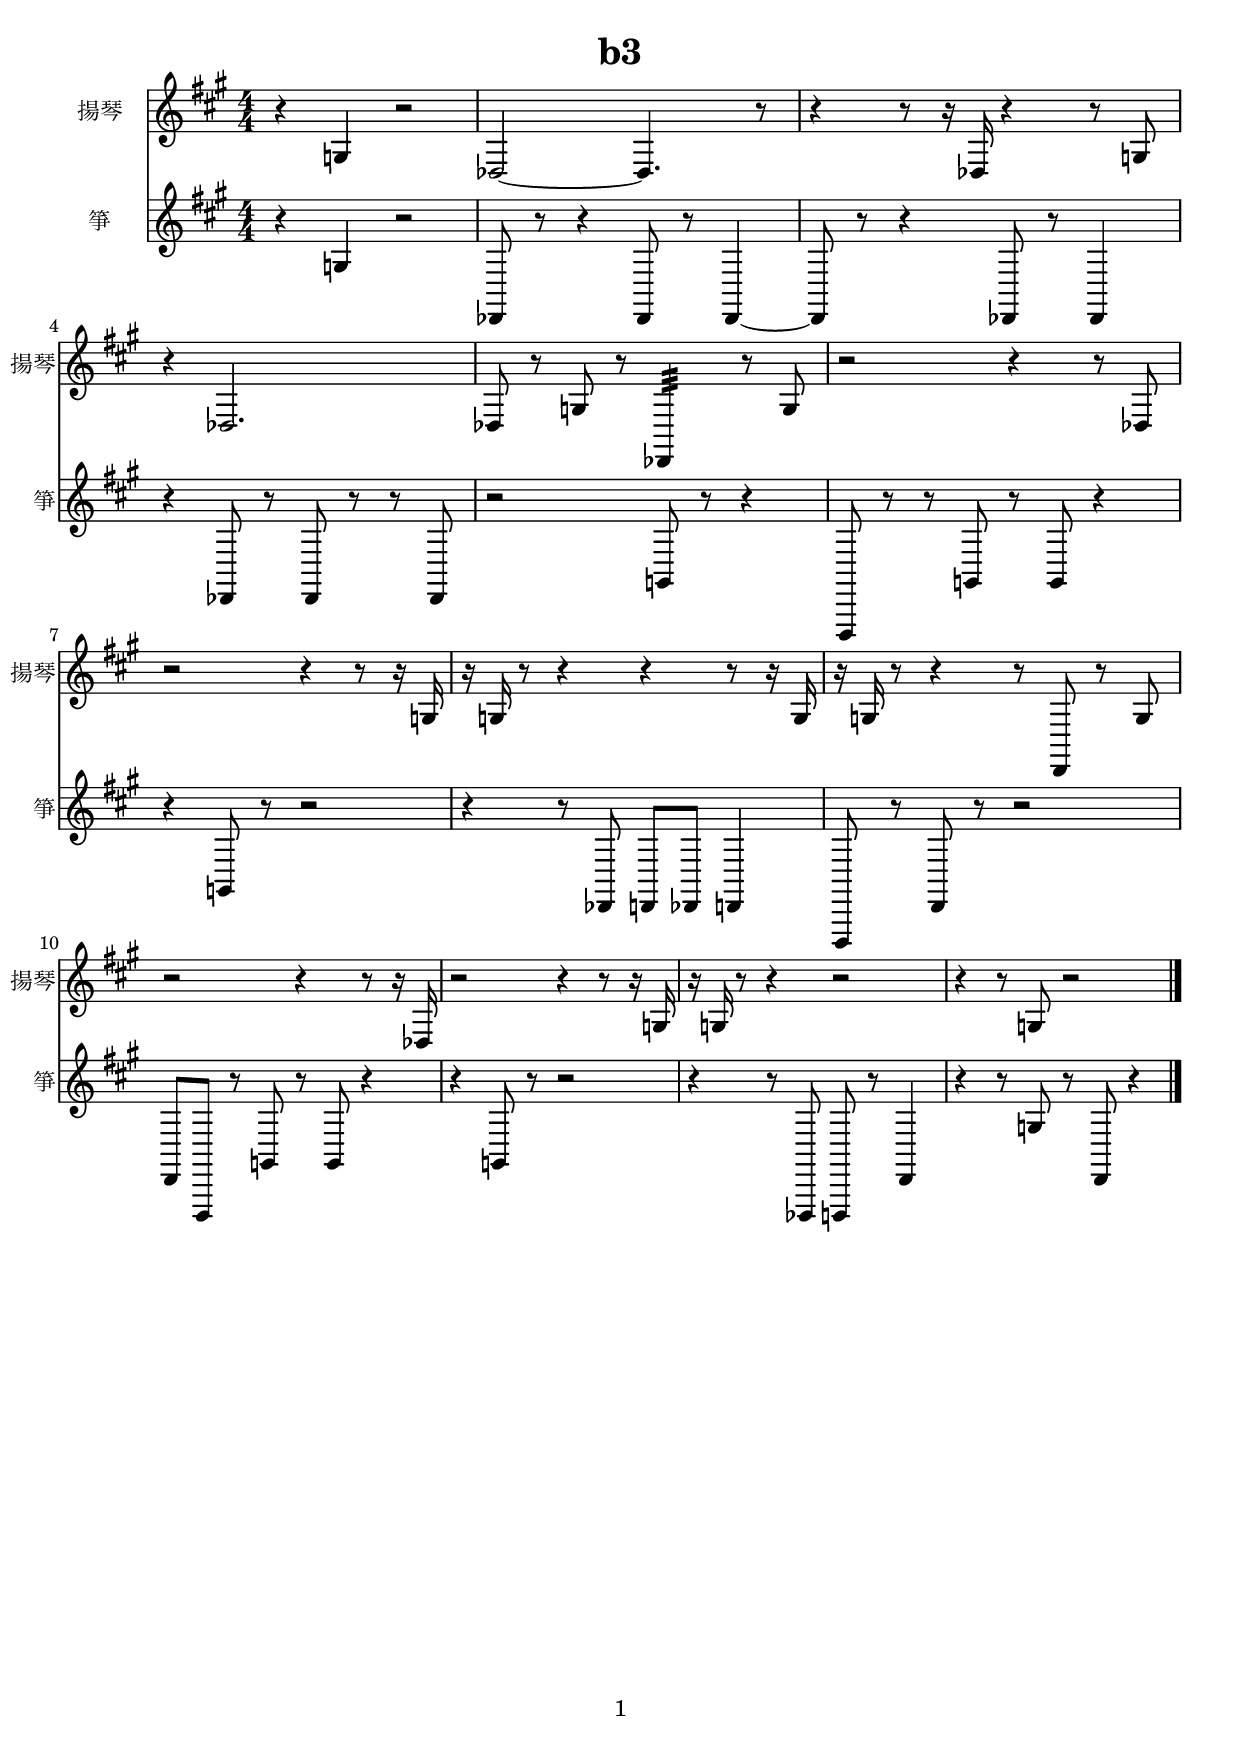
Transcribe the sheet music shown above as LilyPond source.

\version "2.14.2"
\language "english"
\pointAndClickOff
\header { title = "b3" tagline = "" }

\paper {
print-page-number = ##t
print-first-page-number = ##t
oddHeaderMarkup = \markup \null
evenHeaderMarkup = \markup \null
oddFooterMarkup = \markup {
\fill-line {
    \on-the-fly #print-page-number-check-first
    \fromproperty #'page:page-number-string
    }
}
evenFooterMarkup = \oddFooterMarkup
}

\score {
<<
\new Staff  {
\set Staff.instrumentName = "揚琴"
\set Staff.shortInstrumentName = "揚琴"
\numericTimeSignature
\set Staff.printKeyCancellation = ##f
{
\time 4/4 \key b \dorian r4 g4 r2 | % untitled/b3 untitled/b3.t8 .25-.5; 1
  df2~ df4. r8 | % untitled/b3 untitled/b3.t8 1-1.87; 2
  r4 r8 r16 df16 r4 r8 g8 | % untitled/b3 untitled/b3.t8 2.87-3; 3
  r4 df2. | % untitled/b3 untitled/b3.t8 3.25-4; 4
  df8 r8 g8 r8 df,4:32 r8 g8 | % untitled/b3 untitled/b3.t8 4.87-5; 5
  r2 r4 r8 df8 | % untitled/b3 untitled/b3.t8 5.87-6; 6
  r2 r4 r8 r16 g16 | % untitled/b3 untitled/b3.t8 6.93-7; 7
  r16 g16 r8 r4 r4 r8 r16 g16 | % untitled/b3 untitled/b3.t8 7.93-8; 8
  r16 g16 r8 r4 r8 d,8 r8 g8 | % untitled/b3 untitled/b3.t8 8.87-9; 9
  r2 r4 r8 r16 df16 | % untitled/b3 untitled/b3.t8 9.93-10; 10
  r2 r4 r8 r16 g16 | % untitled/b3 untitled/b3.t8 10.93-11; 11
  r16 g16 r8 r4 r2 | % untitled/b3 untitled/b3.t8 11.06-11.12; 12
  r4 r8 g8 r2 \bar "|." 
} }

\new Staff  {
\set Staff.instrumentName = "箏"
\set Staff.shortInstrumentName = "箏"
\numericTimeSignature
\set Staff.printKeyCancellation = ##f
{
\time 4/4 \key b \dorian r4 g4 r2 | % untitled/b3 untitled/b3.t2 .25-.5; 1
  df,8 r8 r4 df,8 r8 df,4~ | % untitled/b3 untitled/b3.t2 1.75-2.12; 2
  df,8 r8 r4 df,8 r8 df,4 | % untitled/b3 untitled/b3.t2 2.75-3; 3
  r4 df,8 r8 df,8 r8 r8 df,8 | % untitled/b3 untitled/b3.t2 3.87-4; 4
  r2 g,8 r8 r4 | % untitled/b3 untitled/b3.t2 4.5-4.62; 5
  d,,8 r8 r8 g,8 r8 g,8 r4 | % untitled/b3 untitled/b3.t2 5.62-5.75; 6
  r4 g,8 r8 r2 | % untitled/b3 untitled/b3.t2 6.25-6.37; 7
  r4 r8 df,8 d,8 df,8 d,4 | % untitled/b3 untitled/b3.t2 7.75-8; 8
  d,,8 r8 d,8 r8 r2 | % untitled/b3 untitled/b3.t2 8.25-8.37; 9
  d,8 d,,8 r8 g,8 r8 g,8 r4 | % untitled/b3 untitled/b3.t2 9.62-9.75; 10
  r4 g,8 r8 r2 | % untitled/b3 untitled/b3.t2 10.25-10.37; 11
  r4 r8 df,,8 d,,8 r8 d,4 | % untitled/b3 untitled/b3.t2 11.75-12; 12
  r4 r8 g8 r8 d,8 r4 \bar "|." 
} }

>>
}

